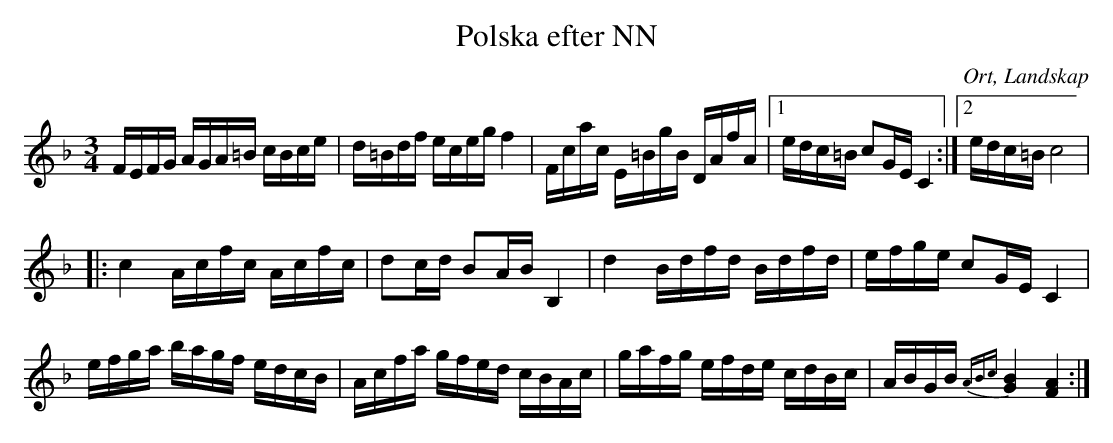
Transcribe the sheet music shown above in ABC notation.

X:1
T:Polska efter NN
O:Ort, Landskap
M:3/4
L:1/16
K:F
FEFG AGA=B cBce|d=Bdf eceg f4|Fcac E=BgB DAfA|1 edc=B c2GE C4:|2 edc=B c8 |
|:c4 Acfc Acfc|d2cd B2AB B,4|d4 Bdfd Bdfd|efge c2GE C4|
efga bagf edcB|Acfa gfed cBAc|gafg efde cdBc|ABGB {ABc}[G4B4] [F4A4]:|
